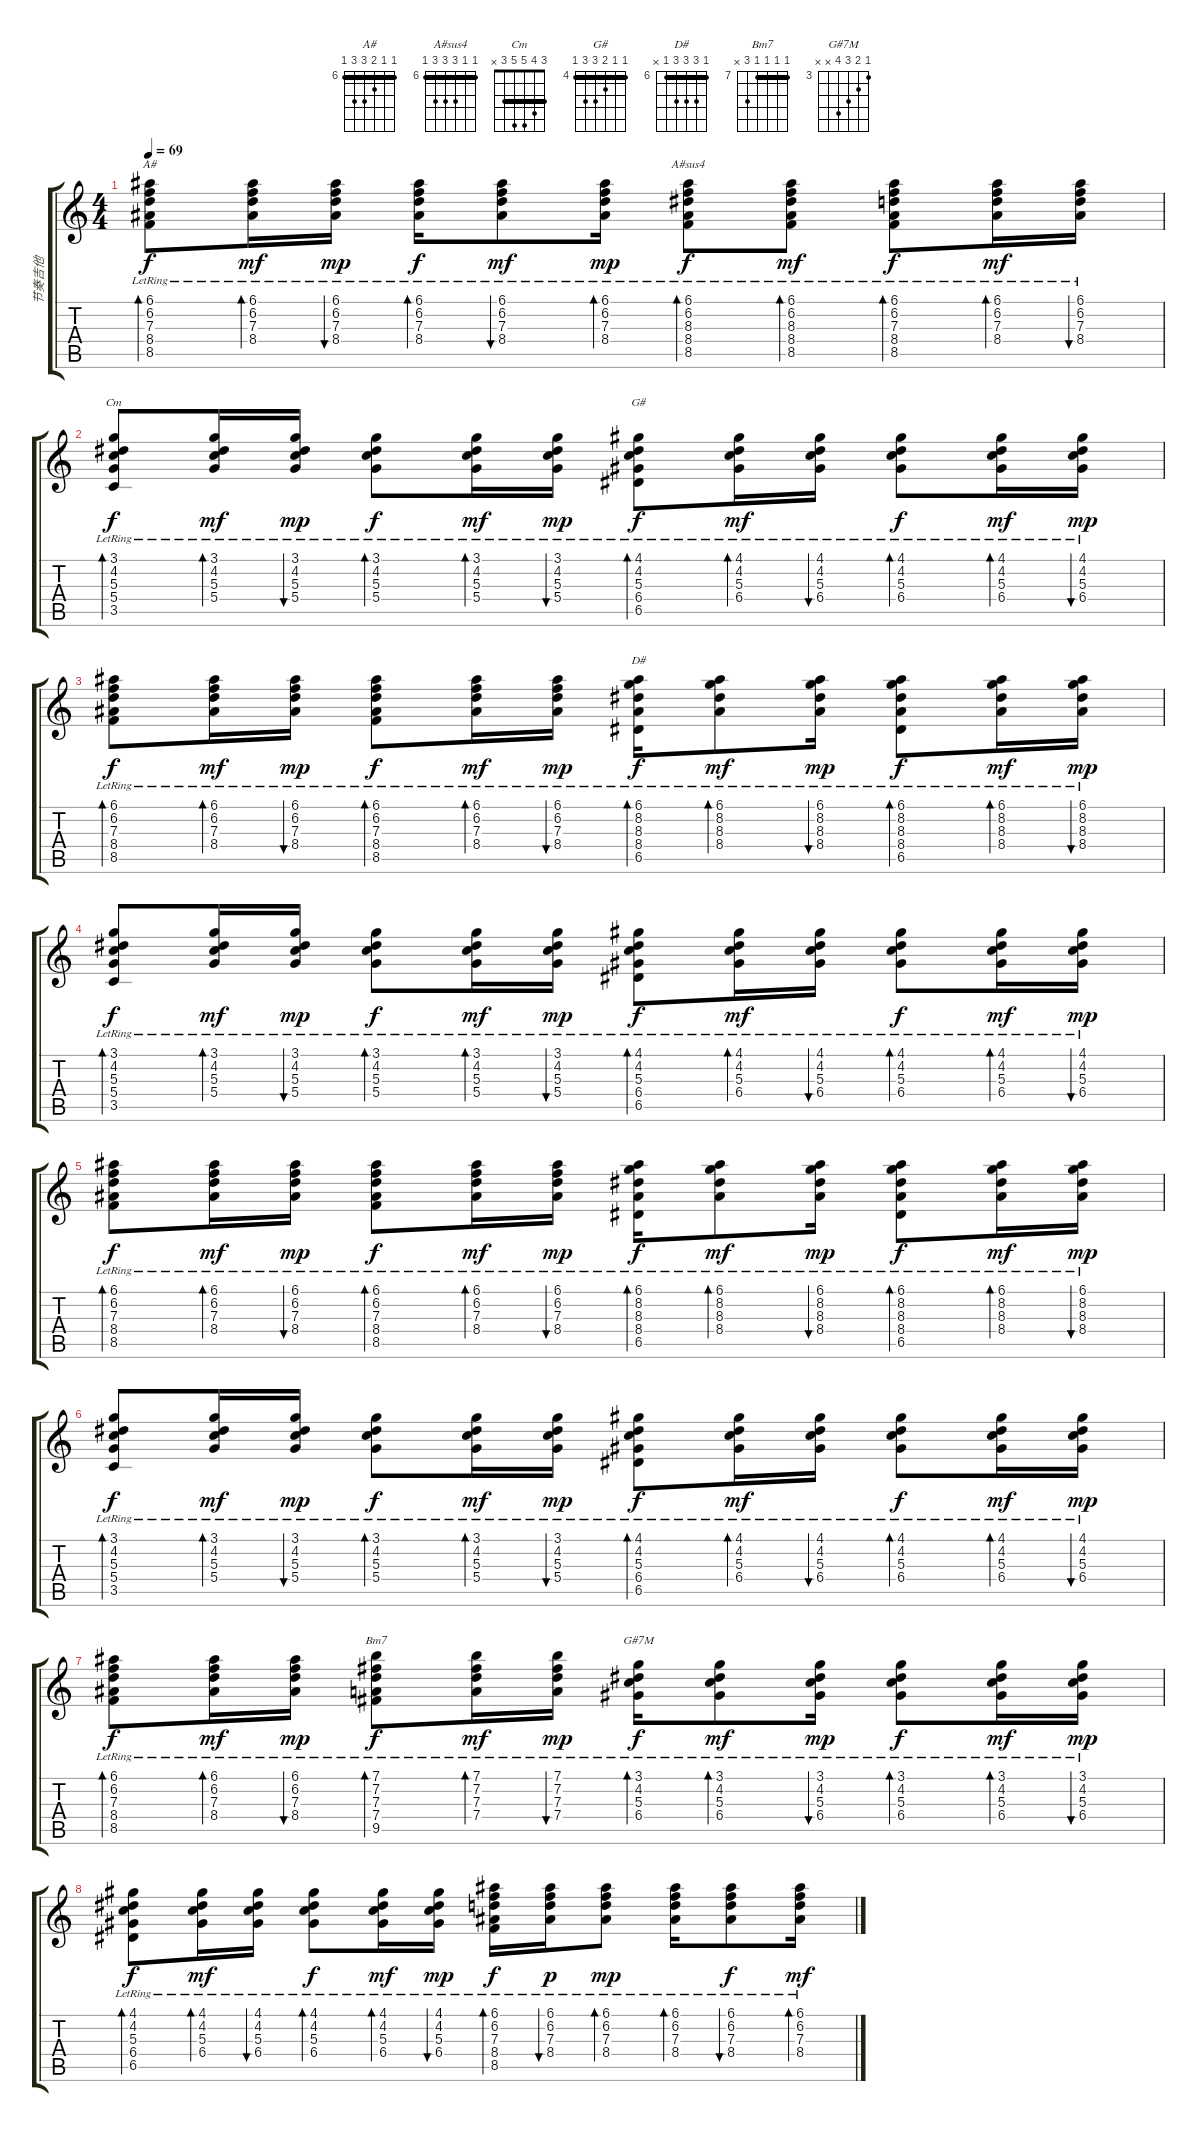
\track ("节奏吉他" "节奏吉他") {instrument acousticguitarsteel}
\staff {score tabs}
\tuning (E4 B3 G3 D3 A2 E2) {hide}
\chord ("A#" 6 6 7 8 8 6) {firstfret 6 barre 6}
\chord ("A#sus4" 6 6 8 8 8 6) {firstfret 6 barre 6}
\chord ("Cm" 3 4 5 5 3 x) {barre 3}
\chord ("G#" 4 4 5 6 6 4) {firstfret 4 barre 4}
\chord ("D#" 6 8 8 8 6 x) {firstfret 6 barre 6}
\chord ("Bm7" 7 7 7 7 9 x) {firstfret 7 barre 7}
\chord ("G#7M" 3 4 5 6 x x) {firstfret 3}
\ts (4 4)
\tempo 69
\clef g2
\ks c
(6.1 6.2 7.3{lr} 8.4{lr} 8.5{lr}).8{bd 30 ch "A#" dy f} (6.1 6.2 7.3{lr} 8.4{lr}).16{bd 30 dy mf} (6.1 6.2 7.3{lr} 8.4{lr}).16{bu 30 dy mp} (6.1 6.2 7.3{lr} 8.4{lr}).16{bd 30 dy f} (6.1 6.2 7.3{lr} 8.4{lr}).8{bu 30 dy mf} (6.1 6.2 7.3{lr} 8.4{lr}).16{bd 30 dy mp} (6.1 6.2 8.3{lr} 8.4{lr} 8.5{lr}).8{bd 30 ch "A#sus4" dy f} (6.1 6.2 8.3{lr} 8.4{lr} 8.5{lr}).8{bd 30 dy mf} (6.1 6.2 7.3{lr} 8.4{lr} 8.5{lr}).8{bd 30 dy f} (6.1 6.2 7.3{lr} 8.4{lr}).16{bd 30 dy mf} (6.1 6.2 7.3{lr} 8.4{lr}).16{bu 30} |
(3.1 4.2 5.3{lr} 5.4{lr} 3.5{lr}).8{bd 60 ch "Cm" dy f} (3.1 4.2 5.3{lr} 5.4{lr}).16{bd 30 dy mf} (3.1 4.2 5.3{lr} 5.4{lr}).16{bu 30 dy mp} (3.1 4.2 5.3{lr} 5.4{lr}).8{bd 60 dy f} (3.1 4.2 5.3{lr} 5.4{lr}).16{bd 30 dy mf} (3.1 4.2 5.3{lr} 5.4{lr}).16{bu 30 dy mp} (4.1 4.2 5.3{lr} 6.4{lr} 6.5{lr}).8{bd 30 ch "G#" dy f} (4.1 4.2 5.3{lr} 6.4{lr}).16{bd 30 dy mf} (4.1 4.2 5.3{lr} 6.4{lr}).16{bu 30} (4.1 4.2 5.3{lr} 6.4{lr}).8{bd 30 dy f} (4.1 4.2 5.3{lr} 6.4{lr}).16{bd 30 dy mf} (4.1 4.2 5.3{lr} 6.4{lr}).16{bu 30 dy mp} |
(6.1 6.2 7.3{lr} 8.4{lr} 8.5{lr}).8{bd 30 dy f} (6.1 6.2 7.3{lr} 8.4{lr}).16{bd 30 dy mf} (6.1 6.2 7.3{lr} 8.4{lr}).16{bu 30 dy mp} (6.1 6.2 7.3{lr} 8.4{lr} 8.5{lr}).8{bd 30 dy f} (6.1 6.2 7.3{lr} 8.4{lr}).16{bd 30 dy mf} (6.1 6.2 7.3{lr} 8.4{lr}).16{bu 30 dy mp} (6.1 8.2 8.3{lr} 8.4{lr} 6.5{lr}).16{bd 30 ch "D#" dy f} (6.1 8.2 8.3{lr} 8.4{lr}).8{bd 30 dy mf} (6.1 8.2 8.3{lr} 8.4{lr}).16{bu 30 dy mp} (6.1 8.2 8.3{lr} 8.4{lr} 6.5{lr}).8{bd 30 dy f} (6.1 8.2 8.3{lr} 8.4{lr}).16{bd 30 dy mf} (6.1 8.2 8.3{lr} 8.4{lr}).16{bu 30 dy mp} |
(3.1 4.2 5.3{lr} 5.4{lr} 3.5{lr}).8{bd 60 dy f} (3.1 4.2 5.3{lr} 5.4{lr}).16{bd 30 dy mf} (3.1 4.2 5.3{lr} 5.4{lr}).16{bu 30 dy mp} (3.1 4.2 5.3{lr} 5.4{lr}).8{bd 60 dy f} (3.1 4.2 5.3{lr} 5.4{lr}).16{bd 30 dy mf} (3.1 4.2 5.3{lr} 5.4{lr}).16{bu 30 dy mp} (4.1 4.2 5.3{lr} 6.4{lr} 6.5{lr}).8{bd 30 dy f} (4.1 4.2 5.3{lr} 6.4{lr}).16{bd 30 dy mf} (4.1 4.2 5.3{lr} 6.4{lr}).16{bu 30} (4.1 4.2 5.3{lr} 6.4{lr}).8{bd 30 dy f} (4.1 4.2 5.3{lr} 6.4{lr}).16{bd 30 dy mf} (4.1 4.2 5.3{lr} 6.4{lr}).16{bu 30 dy mp} |
(6.1 6.2 7.3{lr} 8.4{lr} 8.5{lr}).8{bd 30 dy f} (6.1 6.2 7.3{lr} 8.4{lr}).16{bd 30 dy mf} (6.1 6.2 7.3{lr} 8.4{lr}).16{bu 30 dy mp} (6.1 6.2 7.3{lr} 8.4{lr} 8.5{lr}).8{bd 30 dy f} (6.1 6.2 7.3{lr} 8.4{lr}).16{bd 30 dy mf} (6.1 6.2 7.3{lr} 8.4{lr}).16{bu 30 dy mp} (6.1 8.2 8.3{lr} 8.4{lr} 6.5{lr}).16{bd 30 dy f} (6.1 8.2 8.3{lr} 8.4{lr}).8{bd 30 dy mf} (6.1 8.2 8.3{lr} 8.4{lr}).16{bu 30 dy mp} (6.1 8.2 8.3{lr} 8.4{lr} 6.5{lr}).8{bd 30 dy f} (6.1 8.2 8.3{lr} 8.4{lr}).16{bd 30 dy mf} (6.1 8.2 8.3{lr} 8.4{lr}).16{bu 30 dy mp} |
(3.1 4.2 5.3{lr} 5.4{lr} 3.5{lr}).8{bd 60 dy f} (3.1 4.2 5.3{lr} 5.4{lr}).16{bd 30 dy mf} (3.1 4.2 5.3{lr} 5.4{lr}).16{bu 30 dy mp} (3.1 4.2 5.3{lr} 5.4{lr}).8{bd 60 dy f} (3.1 4.2 5.3{lr} 5.4{lr}).16{bd 30 dy mf} (3.1 4.2 5.3{lr} 5.4{lr}).16{bu 30 dy mp} (4.1 4.2 5.3{lr} 6.4{lr} 6.5{lr}).8{bd 30 dy f} (4.1 4.2 5.3{lr} 6.4{lr}).16{bd 30 dy mf} (4.1 4.2 5.3{lr} 6.4{lr}).16{bu 30} (4.1 4.2 5.3{lr} 6.4{lr}).8{bd 30 dy f} (4.1 4.2 5.3{lr} 6.4{lr}).16{bd 30 dy mf} (4.1 4.2 5.3{lr} 6.4{lr}).16{bu 30 dy mp} |
(6.1 6.2 7.3{lr} 8.4{lr} 8.5{lr}).8{bd 30 dy f} (6.1 6.2 7.3{lr} 8.4{lr}).16{bd 30 dy mf} (6.1 6.2 7.3{lr} 8.4{lr}).16{bu 30 dy mp} (7.1 7.2 7.3{lr} 7.4{lr} 9.5{lr}).8{bd 30 ch "Bm7" dy f} (7.1 7.2 7.3{lr} 7.4{lr}).16{bd 30 dy mf} (7.1 7.2 7.3{lr} 7.4{lr}).16{bu 30 dy mp} (3.1 4.2 5.3{lr} 6.4{lr}).16{bd 30 ch "G#7M" dy f} (3.1 4.2 5.3{lr} 6.4{lr}).8{bd 30 dy mf} (3.1 4.2 5.3{lr} 6.4{lr}).16{bu 30 dy mp} (3.1 4.2 5.3{lr} 6.4{lr}).8{bd 30 dy f} (3.1 4.2 5.3{lr} 6.4{lr}).16{bd 30 dy mf} (3.1 4.2 5.3{lr} 6.4{lr}).16{bu 30 dy mp} |
(4.1 4.2 5.3{lr} 6.4{lr} 6.5{lr}).8{bd 30 dy f} (4.1 4.2 5.3{lr} 6.4{lr}).16{bd 30 dy mf} (4.1 4.2 5.3{lr} 6.4{lr}).16{bu 30} (4.1 4.2 5.3{lr} 6.4{lr}).8{bd 30 dy f} (4.1 4.2 5.3{lr} 6.4{lr}).16{bd 30 dy mf} (4.1 4.2 5.3{lr} 6.4{lr}).16{bu 30 dy mp} (6.1 6.2 7.3{lr} 8.4{lr} 8.5{lr}).16{bd 30 dy f} (6.1 6.2 7.3{lr} 8.4{lr}).16{bu 30 dy p} (6.1 6.2 7.3{lr} 8.4{lr}).8{bd 30 dy mp} (6.1 6.2 7.3{lr} 8.4{lr}).16{bd 30} (6.1 6.2 7.3{lr} 8.4{lr}).8{bu 30 dy f} (6.1 6.2 7.3{lr} 8.4{lr}).16{bd 30 dy mf}
